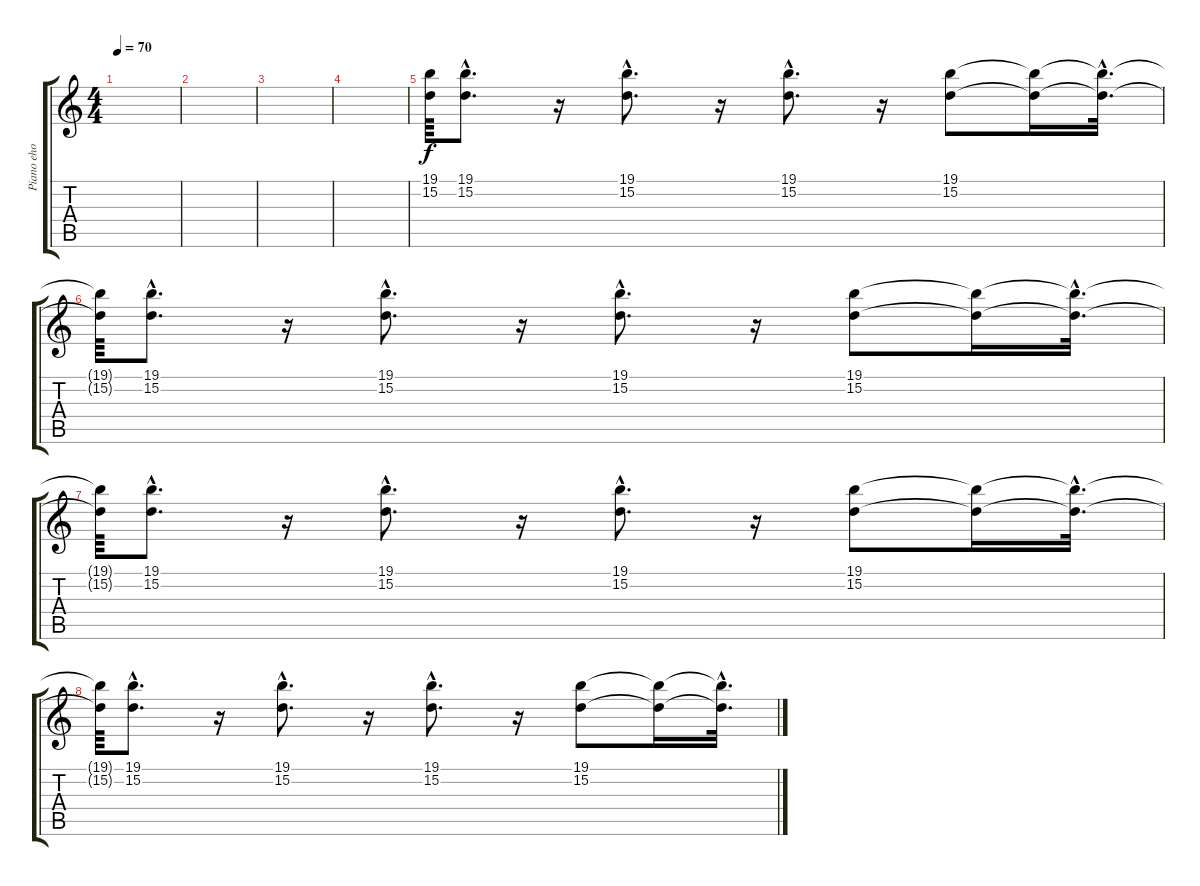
\track ("Piano eho" "Piano eho") {instrument acousticgrandpiano}
\staff {score tabs}
\tuning (E4 B3 G3 D3 A2 E2) {hide}
\ts (4 4)
\tempo 70
\clef g2
\ks c
|
|
|
|
(19.1 15.2).64 (19.1{hac} 15.2{hac}).8{d} r.16 (19.1{hac} 15.2{hac}).8{d} r.16 (19.1{hac} 15.2{hac}).8{d} r.16 (19.1 15.2).8 (19.1{t} 15.2{t}).16 (19.1{hac t} 15.2{hac t}).32{d} |
(19.1{t} 15.2{t}).64 (19.1{hac} 15.2{hac}).8{d} r.16 (19.1{hac} 15.2{hac}).8{d} r.16 (19.1{hac} 15.2{hac}).8{d} r.16 (19.1 15.2).8 (19.1{t} 15.2{t}).16 (19.1{hac t} 15.2{hac t}).32{d} |
(19.1{t} 15.2{t}).64 (19.1{hac} 15.2{hac}).8{d} r.16 (19.1{hac} 15.2{hac}).8{d} r.16 (19.1{hac} 15.2{hac}).8{d} r.16 (19.1 15.2).8 (19.1{t} 15.2{t}).16 (19.1{hac t} 15.2{hac t}).32{d} |
(19.1{t} 15.2{t}).64 (19.1{hac} 15.2{hac}).8{d} r.16 (19.1{hac} 15.2{hac}).8{d} r.16 (19.1{hac} 15.2{hac}).8{d} r.16 (19.1 15.2).8 (19.1{t} 15.2{t}).16 (19.1{hac t} 15.2{hac t}).32{d}
